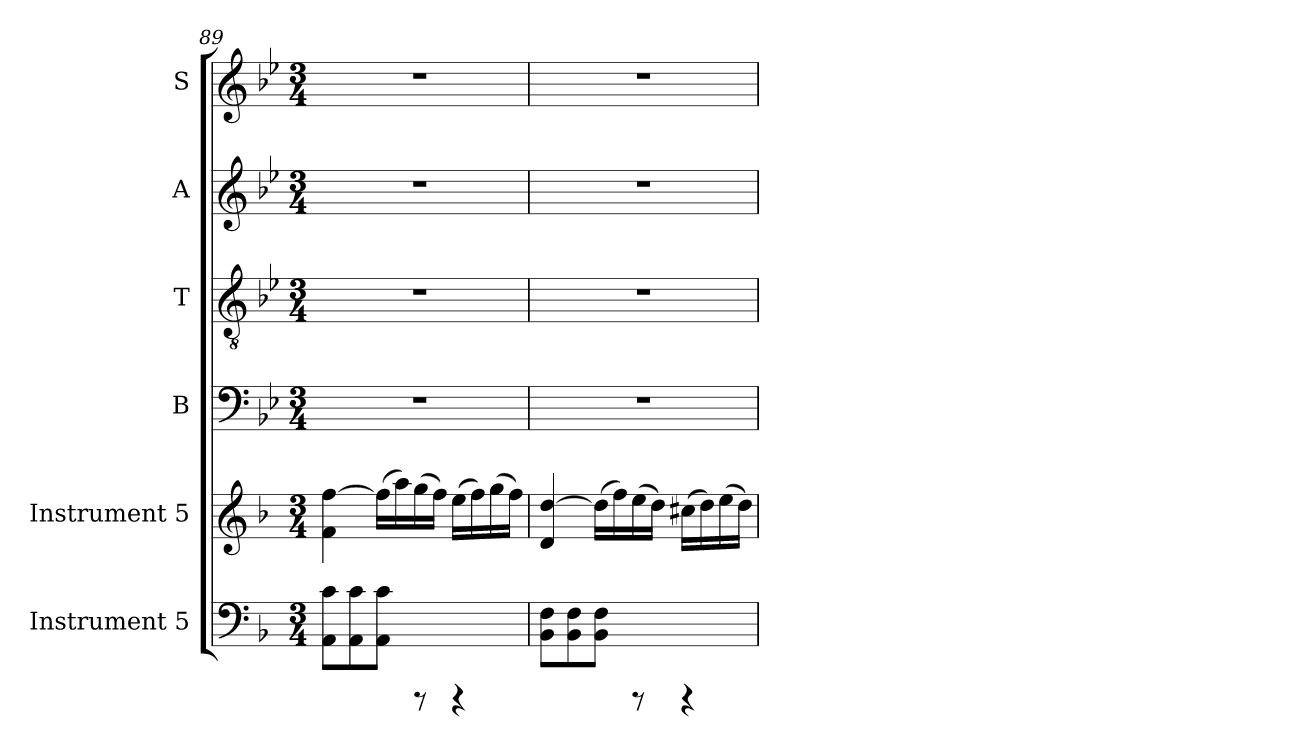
**kern	**kern	**kern	**kern	**kern	**kern
*part6	*part5	*part4	*part3	*part2	*part1
*staff6	*staff5	*staff4	*staff3	*staff2	*staff1
*I"Instrument 5	*I"Instrument 5	*I"B	*I"T	*I"A	*I"S
*	*	*I'B	*I'T	*I'A	*I'S
*clefF4	*clefG2	*clefF4	*clefGv2	*clefG2	*clefG2
*k[b-]	*k[b-]	*k[b-e-]	*k[b-e-]	*k[b-e-]	*k[b-e-]
*F:	*F:	*B-:	*B-:	*B-:	*B-:
*M3/4	*M3/4	*M3/4	*M3/4	*M3/4	*M3/4
=89	=89	=89	=89	=89	=89
8c\ 8AA\L	4f\ [>4ff\	2.r	2.r	2.r	2.r
8c\ 8AA\	.	.	.	.	.
8c\ 8AA\J	(>16ff\L]	.	.	.	.
.	16aa\)	.	.	.	.
8rCCC	(>16gg\	.	.	.	.
.	16ff\J)	.	.	.	.
4rCCC	(>16ee\L	.	.	.	.
.	16ff\)	.	.	.	.
.	(>16gg\	.	.	.	.
.	16ff\J)	.	.	.	.
=90	=90	=90	=90	=90	=90
8F\ 8BB-\L	4d/ [>4dd/	2.r	2.r	2.r	2.r
8F\ 8BB-\	.	.	.	.	.
8F\ 8BB-\J	(>16dd\L]	.	.	.	.
.	16ff\)	.	.	.	.
8rCCC	(>16ee\	.	.	.	.
.	16dd\J)	.	.	.	.
4rCCC	(>16cc#X\L	.	.	.	.
.	16dd\)	.	.	.	.
.	(>16ee\	.	.	.	.
.	16dd\J)	.	.	.	.
=	=	=	=	=	=
*-	*-	*-	*-	*-	*-
